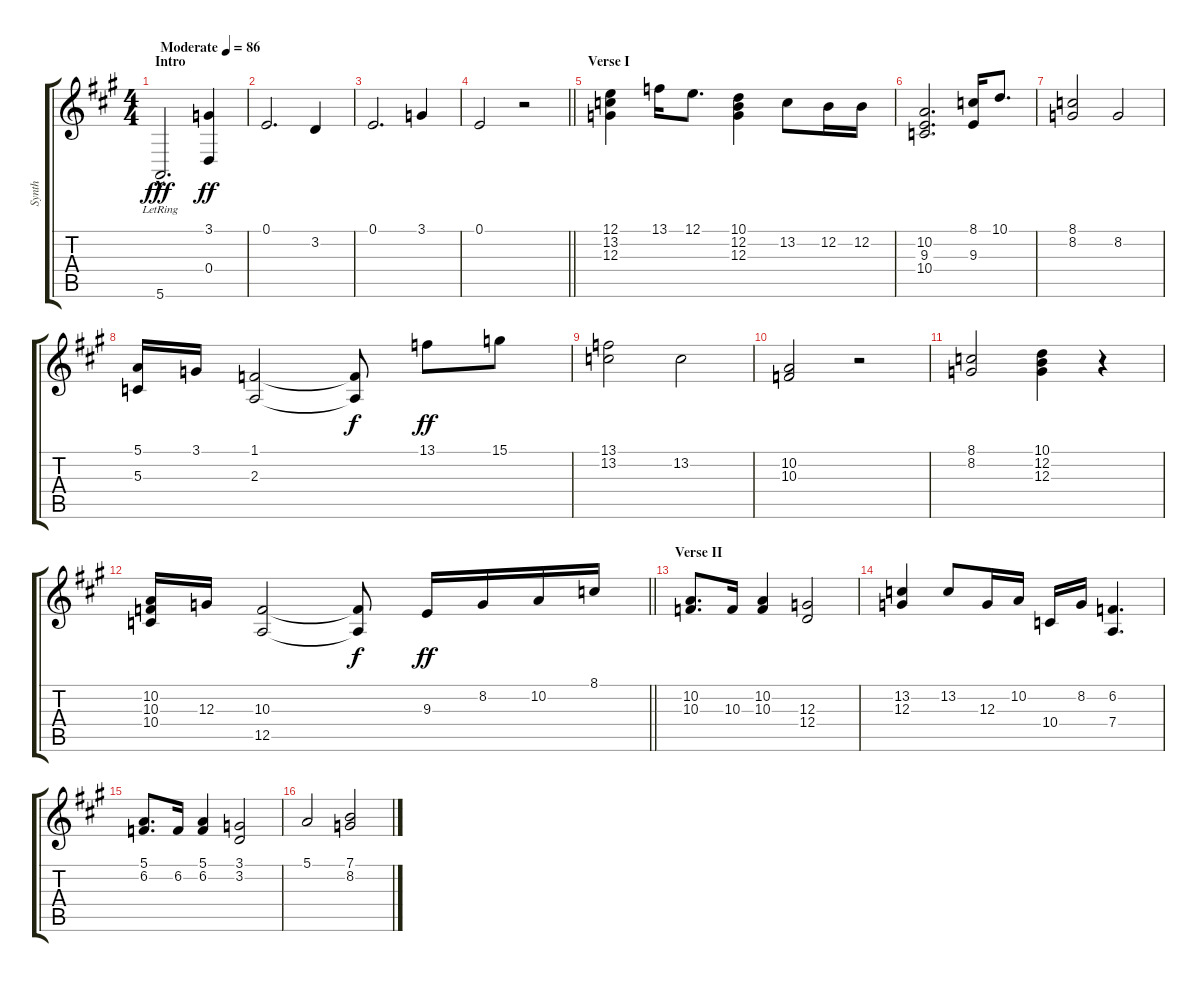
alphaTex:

\track ("Synth" "Synth") {instrument pad1newage}
\staff {score tabs}
\tuning (E4 B3 G3 D3 A2 E2) {hide}
\ts (4 4)
\section ("" "Intro")
\tempo (86 "Moderate")
\clef g2
\ks a
5.6{hac lr}.2{d dy fff instrument orchestrahit} (3.1 0.4).4{dy ff instrument pad1newage} |
0.1.2{d} 3.2.4 |
0.1.2{d} 3.1.4 |
\barLineRight lightlight
0.1.2 r.2 |
\section ("" "Verse I")
(12.1 13.2 12.3).4 13.1.16 12.1.8{d} (10.1 12.2 12.3).4 13.2.8 12.2.16 12.2.16 |
(10.2 9.3 10.4).2{d} (8.1 9.3).16 10.1.8{d} |
(8.1 8.2).2 8.2.2 |
(5.1 5.3).16 3.1.16 (1.1 2.3).2 (1.1{t} 2.3{t}).8{dy f} 13.1.8{dy ff} 15.1.8 |
(13.1 13.2).2 13.2.2 |
(10.2 10.3).2 r.2 |
(8.1 8.2).2 (10.1 12.2 12.3).4 r.4 |
\barLineRight lightlight
(10.2 10.3 10.4).16 12.3.16 (10.3 12.5).2 (10.3{t} 12.5{t}).8{dy f} 9.3.16{dy ff} 8.2.16 10.2.16 8.1.16 |
\section ("" "Verse II")
(10.2 10.3).8{d} 10.3.16 (10.2 10.3).4 (12.3 12.4).2 |
(13.2 12.3).4 13.2.8 12.3.16 10.2.16 10.4.16 8.2.16 (6.2 7.4).4{d} |
(5.1 6.2).8{d} 6.2.16 (5.1 6.2).4 (3.1 3.2).2 |
5.1.2 (7.1 8.2).2
